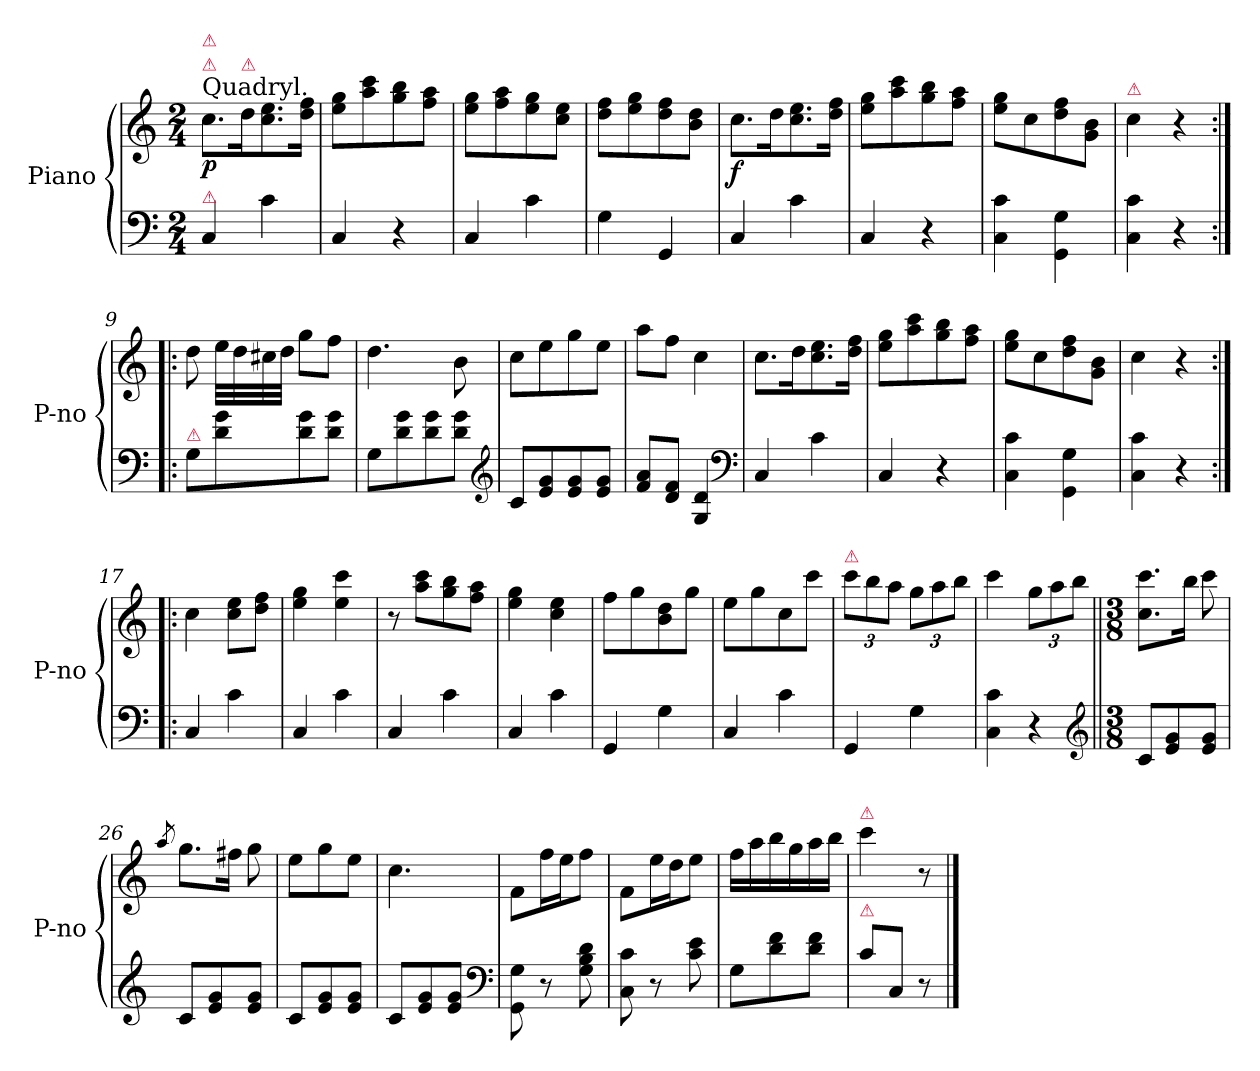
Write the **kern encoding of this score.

**kern	**kern	**dynam
*part1	*part1	*part1
*staff2	*staff1	*staff1/2
*I"Piano	*	*
*I'P-no	*	*
*clefF4	*clefG2	*
*k[]	*k[]	*
*M2/4	*M2/4	*
=1	=1	=1
!	!LO:TX:a:t=Quadryl.	!
!	!LO:TX:a:color=crimson:t=⚠	!
!	!LO:TX:a:color=crimson:t=⚠	!
!LO:TX:a:color=crimson:t=⚠	!	!
!	!	!LO:DY:b
4C/	8.cc\L	p.
!	!LO:TX:a:color=crimson:t=⚠	!
.	16dd\K	.
4c\	8.cc\ 8.ee\	.
.	16dd\ 16ff\Jk	.
=2	=2	=2
4C/	8ee\ 8gg\L	.
.	8aa\ 8ccc\	.
4r	8gg\ 8bb\	.
.	8ff\ 8aa\J	.
=3	=3	=3
4C/	8ee\ 8gg\L	.
.	8ff\ 8aa\	.
4c\	8ee\ 8gg\	.
.	8cc\ 8ee\J	.
=4	=4	=4
4G\	8dd\ 8ff\L	.
.	8ee\ 8gg\	.
4GG/	8dd\ 8ff\	.
.	8b\ 8dd\J	.
=5	=5	=5
!	!	!LO:DY:b
4C/	8.cc\L	f.
.	16dd\K	.
4c\	8.cc\ 8.ee\	.
.	16dd\ 16ff\Jk	.
=6	=6	=6
4C/	8ee\ 8gg\L	.
.	8aa\ 8ccc\	.
4r	8gg\ 8bb\	.
.	8ff\ 8aa\J	.
=7	=7	=7
4C\ 4c\	8ee\ 8gg\L	.
.	8cc\	.
4GG\ 4G\	8dd\ 8ff\	.
.	8g\ 8b\J	.
=8	=8	=8
!	!LO:TX:a:color=crimson:t=⚠	!
4C\ 4c\	4cc\	.
4r	4r	.
=9:|!|:	=9:|!|:	=9:|!|:
!LO:TX:a:color=crimson:t=⚠	!	!
8G\L	8dd\	.
8d\ 8g\	32ee\LLL	.
.	32dd\	.
.	32cc#X\	.
.	32dd\JJJ	.
8d\ 8g\	8gg\L	.
8d\ 8g\J	8ff\J	.
=10	=10	=10
8G\L	4.dd\	.
8d\ 8g\	.	.
8d\ 8g\	.	.
8d\ 8g\J	8b\	.
*clefG2	*	*
=11	=11	=11
8c/L	8cc\L	.
8e/ 8g/	8ee\	.
8e/ 8g/	8gg\	.
8e/ 8g/J	8ee\J	.
=12	=12	=12
8f/ 8a/L	8aa\L	.
8d/ 8f/J	8ff\J	.
4G/ 4d/	4cc\	.
*clefF4	*	*
=13	=13	=13
4C/	8.cc\L	.
.	16dd\K	.
4c\	8.cc\ 8.ee\	.
.	16dd\ 16ff\Jk	.
=14	=14	=14
4C/	8ee\ 8gg\L	.
.	8aa\ 8ccc\	.
4r	8gg\ 8bb\	.
.	8ff\ 8aa\J	.
=15	=15	=15
4C\ 4c\	8ee\ 8gg\L	.
.	8cc\	.
4GG\ 4G\	8dd\ 8ff\	.
.	8g\ 8b\J	.
=16	=16	=16
4C\ 4c\	4cc\	.
4r	4r	.
=17:|!|:	=17:|!|:	=17:|!|:
4C/	4cc\	.
4c\	8cc\ 8ee\L	.
.	8dd\ 8ff\J	.
=18	=18	=18
4C/	4ee\ 4gg\	.
4c\	4ee\ 4ccc\	.
=19	=19	=19
4C/	8r	.
.	8aa\ 8ccc\L	.
4c\	8gg\ 8bb\	.
.	8ff\ 8aa\J	.
=20	=20	=20
4C/	4ee\ 4gg\	.
4c\	4cc\ 4ee\	.
=21	=21	=21
4GG/	8ff\L	.
.	8gg\	.
4G\	8b\ 8dd\	.
.	8gg\J	.
=22	=22	=22
4C/	8ee\L	.
.	8gg\	.
4c\	8cc\	.
.	8ccc\J	.
=23	=23	=23
!	!LO:TX:a:color=crimson:t=⚠	!
4GG/	12ccc\L	.
.	12bb\	.
.	12aa\J	.
4G\	12gg\L	.
.	12aa\	.
.	12bb\J	.
=24	=24	=24
4C\ 4c\	4ccc\	.
4r	12gg\L	.
.	12aa\	.
.	12bb\J	.
*clefG2	*	*
=25||	=25||	=25||
*M3/8	*M3/8	*
8c/L	8.cc\ 8.ccc\L	.
8e/ 8g/	.	.
.	16bb\Jk	.
8e/ 8g/J	8ccc\	.
=26	=26	=26
.	8qaa/	.
8c/L	8.gg\L	.
8e/ 8g/	.	.
.	16ff#X\Jk	.
8e/ 8g/J	8gg\	.
=27	=27	=27
8c/L	8ee\L	.
8e/ 8g/	8gg\	.
8e/ 8g/J	8ee\J	.
=28	=28	=28
8c/L	4.cc\	.
8e/ 8g/	.	.
8e/ 8g/J	.	.
*clefF4	*	*
=29	=29	=29
8GG\ 8G\	8f\L	.
8r	16ff\L	.
.	16ee\J	.
8G\ 8B\ 8d\	8ff\J	.
=30	=30	=30
8C\ 8c\	8f\L	.
8r	16ee\L	.
.	16dd\J	.
8c\ 8e\	8ee\J	.
=31	=31	=31
8G\L	16ff\LL	.
.	16aa\	.
8d\ 8f\	16bb\	.
.	16gg\	.
8d\ 8f\J	16aa\	.
.	16bb\JJ	.
=32	=32	=32
!	!LO:TX:a:color=crimson:t=⚠	!
!LO:TX:a:color=crimson:t=⚠	!	!
8c\L	4ccc\	.
8C/J	.	.
8r	8r	.
==	==	==
*-	*-	*-
